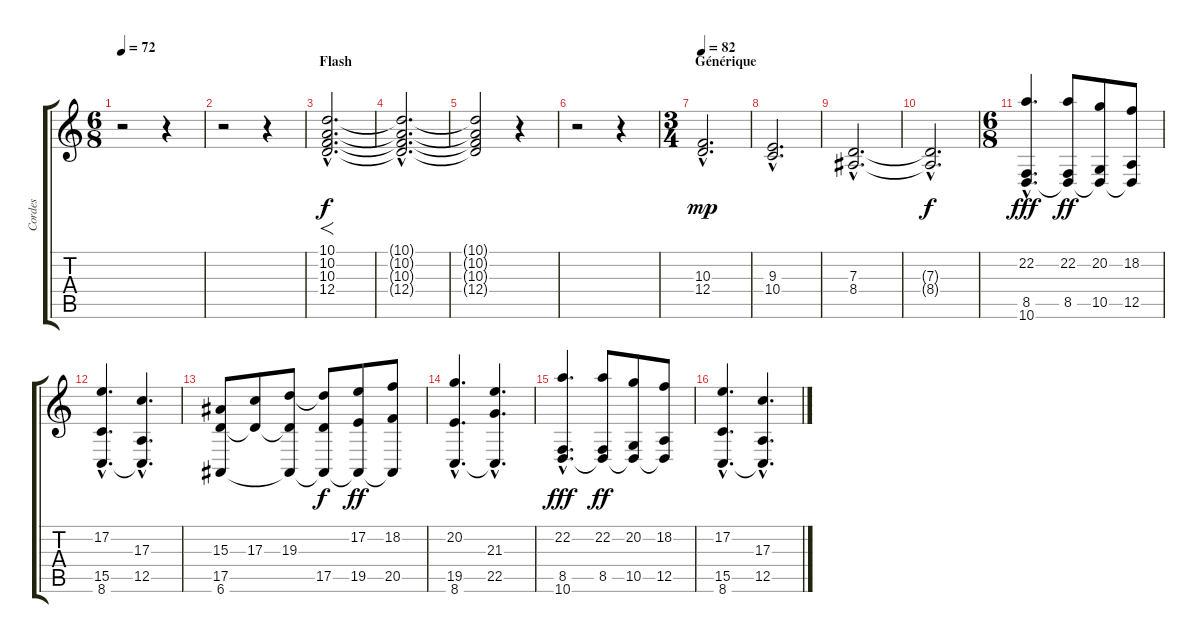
\track ("Cordes" "Cordes") {instrument stringensemble1}
\staff {score tabs}
\tuning (E4 B3 G3 D3 A2 E2) {hide}
\ts (6 8)
\tempo 72
\clef g2
\ks c
r.2{dy mp} r.4 |
r.2 r.4 |
\section ("" "Flash")
(10.1{hac} 10.2{hac} 10.3{hac} 12.4{hac}).2{f d dy f instrument stringensemble1} |
(10.1{hac t} 10.2{hac t} 10.3{hac t} 12.4{hac t}).2{d volume 0} |
(10.1{t} 10.2{t} 10.3{t} 12.4{t}).2 r.4 |
r.2 r.4 |
\ts (3 4)
\section ("" "Générique")
\tempo 82
(10.3{hac} 12.4{hac}).2{d dy mp volume 13} |
(9.3{hac} 10.4{hac}).2{d} |
(7.3{hac} 8.4{hac}).2{d} |
(7.3{hac t} 8.4{hac t}).2{d dy f} |
\ts (6 8)
(22.2{hac} 8.5{hac} 10.6{hac}).4{d dy fff} (22.2 8.5 10.6{t}).8{dy ff} (20.2 10.5 10.6{t}).8 (18.2 12.5 10.6{t}).8 |
(17.2{hac} 15.5{hac} 8.6{hac}).4{d} (17.3{hac} 12.5{hac} 8.6{hac t}).4{d} |
(15.3 17.5 6.6).8 (17.3 17.5{t}).8 (19.3 17.5{t} 6.6{t}).8 (19.3{t} 17.5 6.6{t}).8{dy f} (17.2 19.5 6.6{t}).8{dy ff} (18.2 20.5 6.6{t}).8 |
(20.2{hac} 19.5{hac} 8.6{hac}).4{d} (21.3{hac} 22.5{hac} 8.6{hac t}).4{d} |
(22.2{hac} 8.5{hac} 10.6{hac}).4{d dy fff} (22.2 8.5 10.6{t}).8{dy ff} (20.2 10.5 10.6{t}).8 (18.2 12.5 10.6{t}).8 |
(17.2{hac} 15.5{hac} 8.6{hac}).4{d} (17.3{hac} 12.5{hac} 8.6{hac t}).4{d}
